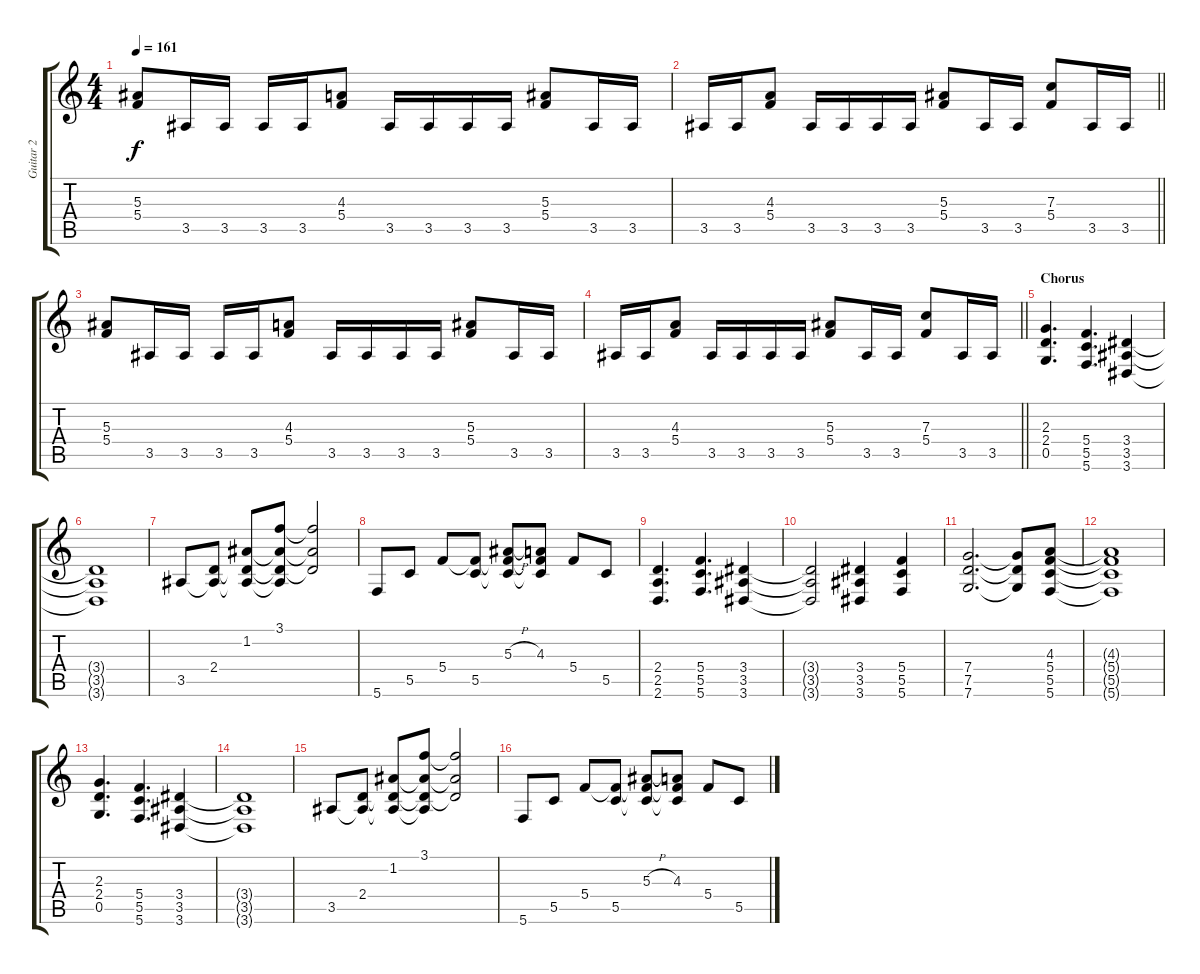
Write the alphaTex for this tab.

\track ("Guitar 2" "Guitar 2") {instrument overdrivenguitar}
\staff {score tabs}
\tuning (D4 A3 F3 C3 G2 C2) {hide}
\ts (4 4)
\tempo 161
\clef g2
\ks c
(5.3 5.4).8{dy f} 3.5.16 3.5.16 3.5.16 3.5.16 (4.3 5.4).8 3.5.16 3.5.16 3.5.16 3.5.16 (5.3 5.4).8 3.5.16 3.5.16 |
\barLineRight lightlight
3.5.16 3.5.16 (4.3 5.4).8 3.5.16 3.5.16 3.5.16 3.5.16 (5.3 5.4).8 3.5.16 3.5.16 (7.3 5.4).8 3.5.16 3.5.16 |
(5.3 5.4).8 3.5.16 3.5.16 3.5.16 3.5.16 (4.3 5.4).8 3.5.16 3.5.16 3.5.16 3.5.16 (5.3 5.4).8 3.5.16 3.5.16 |
\barLineRight lightlight
3.5.16 3.5.16 (4.3 5.4).8 3.5.16 3.5.16 3.5.16 3.5.16 (5.3 5.4).8 3.5.16 3.5.16 (7.3 5.4).8 3.5.16 3.5.16 |
\section ("" "Chorus")
(2.3 2.4 0.5).4{d} (5.4 5.5 5.6).4{d} (3.4 3.5 3.6).4 |
(3.4{t} 3.5{t} 3.6{t}).1 |
3.5.8 (2.4 3.5{t}).8 (1.2 2.4{t} 3.5{t}).8 (3.1 1.2{t} 2.4{t} 3.5{t}).8 (3.1{t} 1.2{t} 2.4{t}).2 |
5.6.8 5.5.8 5.4.8 (5.4{t} 5.5).8 (5.3{h} 5.4{t} 5.5{t}).8 (4.3 5.4{t} 5.5{t}).8 5.4.8 5.5.8 |
(2.4 2.5 2.6).4{d} (5.4 5.5 5.6).4{d} (3.4 3.5 3.6).4 |
(3.4{t} 3.5{t} 3.6{t}).2 (3.4 3.5 3.6).4 (5.4 5.5 5.6).4 |
(7.4 7.5 7.6).2{d} (7.4{t} 7.5{t} 7.6{t}).8 (4.3 5.4 5.5 5.6).8 |
(4.3{t} 5.4{t} 5.5{t} 5.6{t}).1 |
(2.3 2.4 0.5).4{d} (5.4 5.5 5.6).4{d} (3.4 3.5 3.6).4 |
(3.4{t} 3.5{t} 3.6{t}).1 |
3.5.8 (2.4 3.5{t}).8 (1.2 2.4{t} 3.5{t}).8 (3.1 1.2{t} 2.4{t} 3.5{t}).8 (3.1{t} 1.2{t} 2.4{t}).2 |
5.6.8 5.5.8 5.4.8 (5.4{t} 5.5).8 (5.3{h} 5.4{t} 5.5{t}).8 (4.3 5.4{t} 5.5{t}).8 5.4.8 5.5.8
